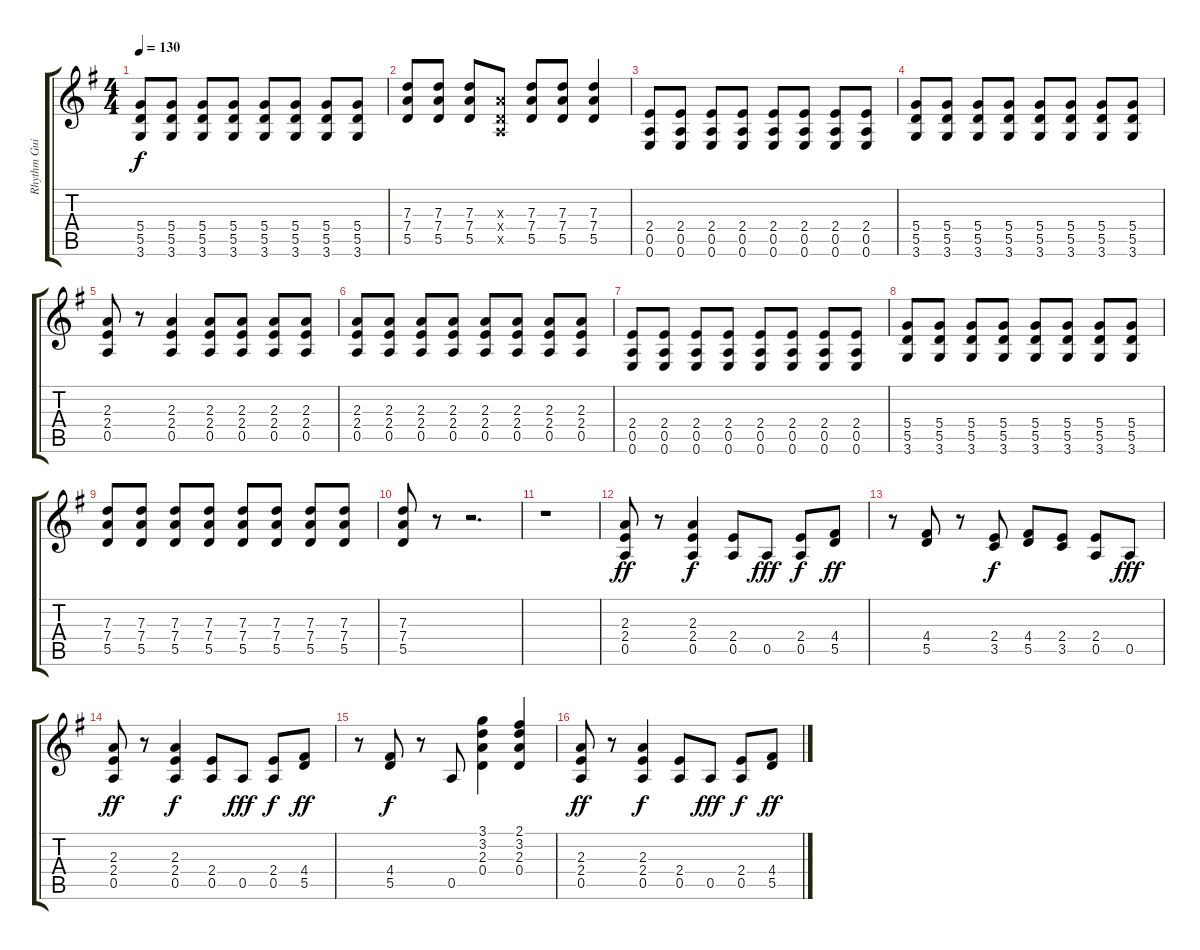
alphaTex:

\track ("Rhythm Guitar" "Rhythm Gui") {instrument distortionguitar}
\staff {score tabs}
\tuning (E4 B3 G3 D3 A2 E2) {hide}
\ts (4 4)
\tempo 130
\clef g2
\ks g
(5.4 5.5 3.6).8{dy f} (5.4 5.5 3.6).8 (5.4 5.5 3.6).8 (5.4 5.5 3.6).8 (5.4 5.5 3.6).8 (5.4 5.5 3.6).8 (5.4 5.5 3.6).8 (5.4 5.5 3.6).8 |
(7.3 7.4 5.5).8 (7.3 7.4 5.5).8 (7.3 7.4 5.5).8 (2.3{x} 0.4{x} 0.5{x}).8 (7.3 7.4 5.5).8 (7.3 7.4 5.5).8 (7.3 7.4 5.5).4 |
(2.4 0.5 0.6).8 (2.4 0.5 0.6).8 (2.4 0.5 0.6).8 (2.4 0.5 0.6).8 (2.4 0.5 0.6).8 (2.4 0.5 0.6).8 (2.4 0.5 0.6).8 (2.4 0.5 0.6).8 |
(5.4 5.5 3.6).8 (5.4 5.5 3.6).8 (5.4 5.5 3.6).8 (5.4 5.5 3.6).8 (5.4 5.5 3.6).8 (5.4 5.5 3.6).8 (5.4 5.5 3.6).8 (5.4 5.5 3.6).8 |
(2.3 2.4 0.5).8 r.8 (2.3 2.4 0.5).4 (2.3 2.4 0.5).8 (2.3 2.4 0.5).8 (2.3 2.4 0.5).8 (2.3 2.4 0.5).8 |
(2.3 2.4 0.5).8 (2.3 2.4 0.5).8 (2.3 2.4 0.5).8 (2.3 2.4 0.5).8 (2.3 2.4 0.5).8 (2.3 2.4 0.5).8 (2.3 2.4 0.5).8 (2.3 2.4 0.5).8 |
(2.4 0.5 0.6).8 (2.4 0.5 0.6).8 (2.4 0.5 0.6).8 (2.4 0.5 0.6).8 (2.4 0.5 0.6).8 (2.4 0.5 0.6).8 (2.4 0.5 0.6).8 (2.4 0.5 0.6).8 |
(5.4 5.5 3.6).8 (5.4 5.5 3.6).8 (5.4 5.5 3.6).8 (5.4 5.5 3.6).8 (5.4 5.5 3.6).8 (5.4 5.5 3.6).8 (5.4 5.5 3.6).8 (5.4 5.5 3.6).8 |
(7.3 7.4 5.5).8 (7.3 7.4 5.5).8 (7.3 7.4 5.5).8 (7.3 7.4 5.5).8 (7.3 7.4 5.5).8 (7.3 7.4 5.5).8 (7.3 7.4 5.5).8 (7.3 7.4 5.5).8 |
(7.3 7.4 5.5).8 r.8 r.2{d} |
r.1 |
(2.3 2.4 0.5).8{dy ff} r.8 (2.3 2.4 0.5).4{dy f} (2.4 0.5).8 0.5.8{dy fff} (2.4 0.5).8{dy f} (4.4 5.5).8{dy ff} |
r.8 (4.4 5.5).8 r.8 (2.4 3.5).8{dy f} (4.4 5.5).8 (2.4 3.5).8 (2.4 0.5).8 0.5.8{dy fff} |
(2.3 2.4 0.5).8{dy ff} r.8 (2.3 2.4 0.5).4{dy f} (2.4 0.5).8 0.5.8{dy fff} (2.4 0.5).8{dy f} (4.4 5.5).8{dy ff} |
r.8 (4.4 5.5).8{dy f} r.8 0.5.8 (3.1 3.2 2.3 0.4).4 (2.1 3.2 2.3 0.4).4 |
(2.3 2.4 0.5).8{dy ff} r.8 (2.3 2.4 0.5).4{dy f} (2.4 0.5).8 0.5.8{dy fff} (2.4 0.5).8{dy f} (4.4 5.5).8{dy ff}
